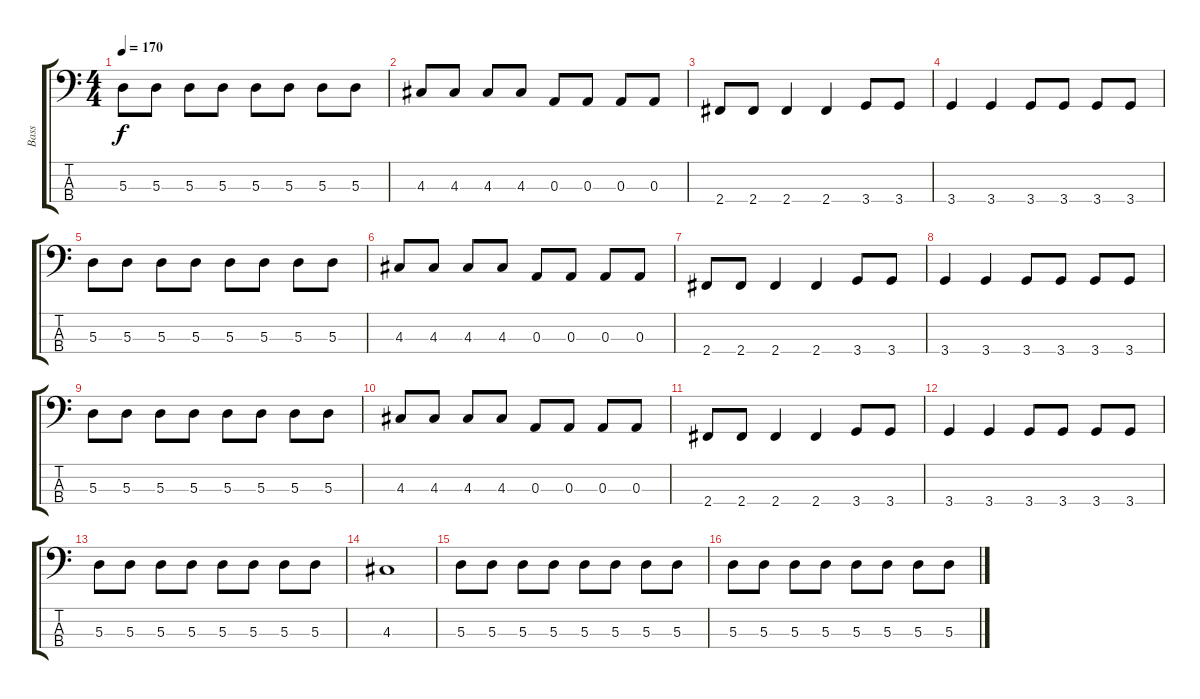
\track ("Bass" "Bass") {instrument electricbasspick}
\staff {score tabs}
\tuning (G2 D2 A1 E1) {hide}
\ts (4 4)
\tempo 170
\clef f4
\ks c
5.3.8{dy f} 5.3.8 5.3.8 5.3.8 5.3.8 5.3.8 5.3.8 5.3.8 |
4.3.8 4.3.8 4.3.8 4.3.8 0.3.8 0.3.8 0.3.8 0.3.8 |
2.4.8 2.4.8 2.4.4 2.4.4 3.4.8 3.4.8 |
3.4.4 3.4.4 3.4.8 3.4.8 3.4.8 3.4.8 |
5.3.8 5.3.8 5.3.8 5.3.8 5.3.8 5.3.8 5.3.8 5.3.8 |
4.3.8 4.3.8 4.3.8 4.3.8 0.3.8 0.3.8 0.3.8 0.3.8 |
2.4.8 2.4.8 2.4.4 2.4.4 3.4.8 3.4.8 |
3.4.4 3.4.4 3.4.8 3.4.8 3.4.8 3.4.8 |
5.3.8 5.3.8 5.3.8 5.3.8 5.3.8 5.3.8 5.3.8 5.3.8 |
4.3.8 4.3.8 4.3.8 4.3.8 0.3.8 0.3.8 0.3.8 0.3.8 |
2.4.8 2.4.8 2.4.4 2.4.4 3.4.8 3.4.8 |
3.4.4 3.4.4 3.4.8 3.4.8 3.4.8 3.4.8 |
5.3.8 5.3.8 5.3.8 5.3.8 5.3.8 5.3.8 5.3.8 5.3.8 |
4.3.1 |
5.3.8 5.3.8 5.3.8 5.3.8 5.3.8 5.3.8 5.3.8 5.3.8 |
5.3.8 5.3.8 5.3.8 5.3.8 5.3.8 5.3.8 5.3.8 5.3.8
